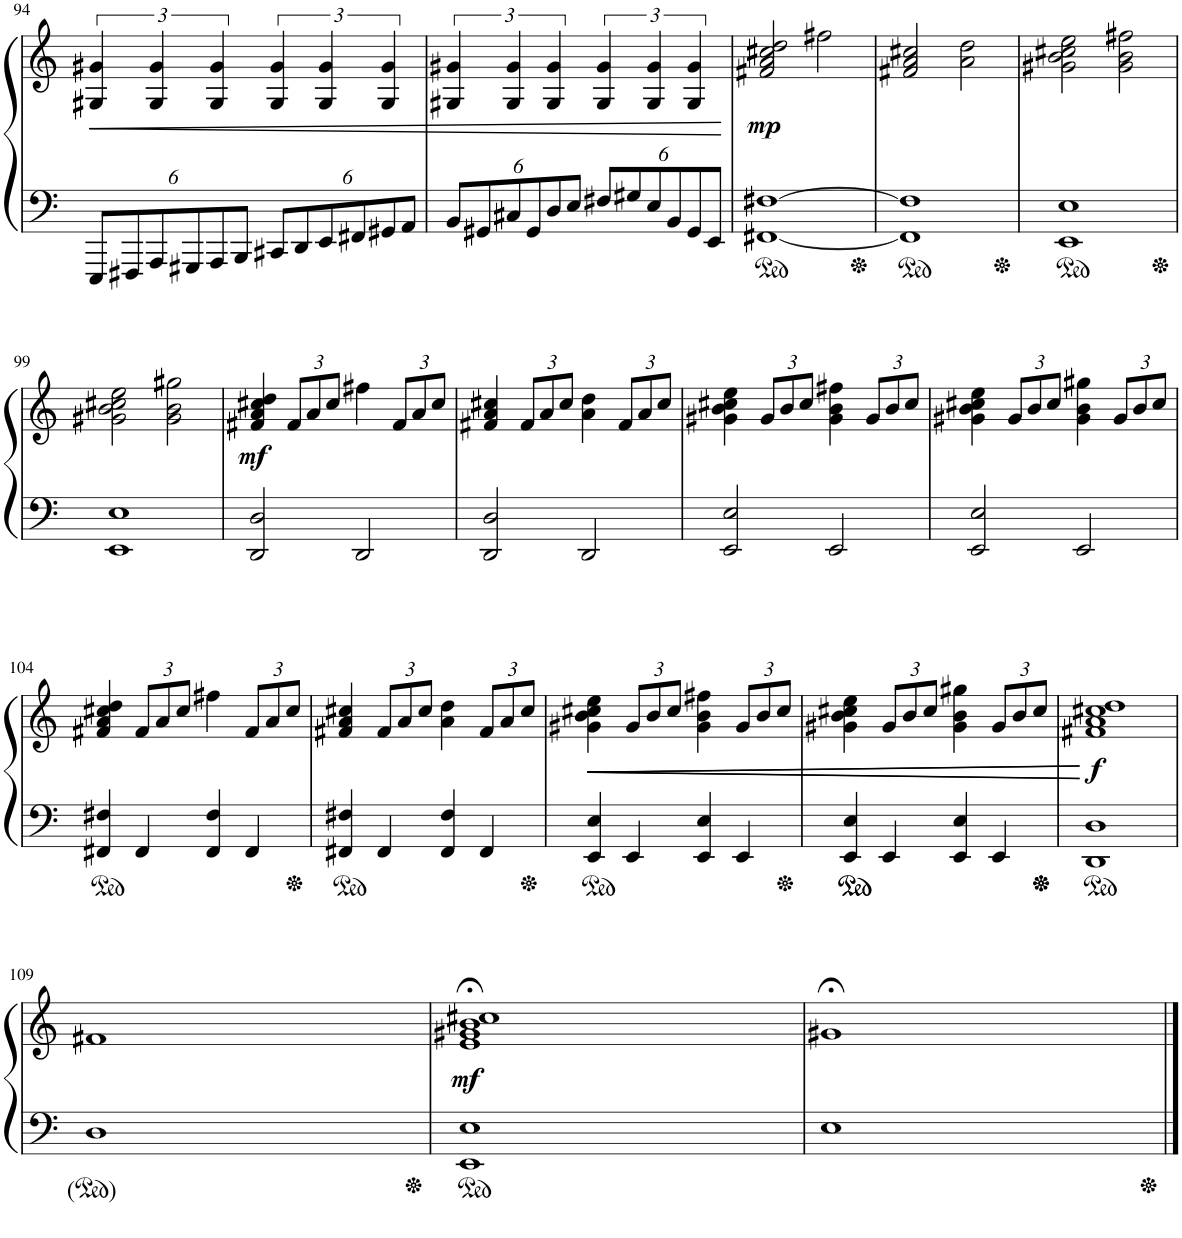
**kern	**kern	**dynam
*part1	*part1	*part1
*staff2	*staff1	*staff1/2
*I"Piano	*	*
*I'Pno.	*	*
!!LO:PB:g=z
*clefF4	*clefG2	*
*k[]	*k[]	*
*M4/4	*M4/4	*
*Xbrackettup	*	*
=94	=94	=94
!	!	!LO:HP:b
12EEE/L	6G#X/ 6g#X/	<
12FFF#X/	.	.
12AAA/	6G#/ 6g#/	.
12GGG#X/	.	.
12AAA/	6G#/ 6g#/	.
12BBB/J	.	.
12CC#X/L	6G#/ 6g#/	.
12DD/	.	.
12EE/	6G#/ 6g#/	.
12FF#X/	.	.
12GG#X/	6G#/ 6g#/	.
12AA/J	.	.
=95	=95	=95
12BB/L	6G#X/ 6g#X/	.
12GG#X/	.	.
12C#X/	6G#/ 6g#/	.
12GG#/	.	.
12D/	6G#/ 6g#/	.
12E/J	.	.
12F#X/L	6G#/ 6g#/	.
12G#X/	.	.
12E/	6G#/ 6g#/	.
12BB/	.	.
12GG#/	6G#/ 6g#/	.
12EE/J	.	.
.	.	[
=96	=96	=96
!	!	!LO:DY:b
[1FF#X [1F#X	2f#X/ 2a/ 2cc#X/ 2dd/	mp
.	2ff#X\	.
=97	=97	=97
1FF#] 1F#]	2f#X/ 2a/ 2cc#X/	.
.	2a\ 2dd\	.
=98	=98	=98
1EE 1E	2g#X\ 2b\ 2cc#X\ 2ee\	.
.	2g#\ 2b\ 2ff#X\	.
!!LO:LB:g=z
=99	=99	=99
1EE 1E	2g#X\ 2b\ 2cc#X\ 2ee\	.
.	2g#\ 2b\ 2gg#X\	.
=100	=100	=100
!	!	!LO:DY:b
2DD/ 2D/	4f#X/ 4a/ 4cc#X/ 4dd/	mf
*	*Xbrackettup	*
.	12f#/L	.
.	12a/	.
.	12cc#/J	.
2DD/	4ff#X\	.
.	12f#/L	.
.	12a/	.
.	12cc#/J	.
=101	=101	=101
2DD/ 2D/	4f#X/ 4a/ 4cc#X/	.
.	12f#/L	.
.	12a/	.
.	12cc#/J	.
2DD/	4a\ 4dd\	.
.	12f#/L	.
.	12a/	.
.	12cc#/J	.
=102	=102	=102
2EE/ 2E/	4g#X\ 4b\ 4cc#X\ 4ee\	.
.	12g#/L	.
.	12b/	.
.	12cc#/J	.
2EE/	4g#\ 4b\ 4ff#X\	.
.	12g#/L	.
.	12b/	.
.	12cc#/J	.
=103	=103	=103
2EE/ 2E/	4g#X\ 4b\ 4cc#X\ 4ee\	.
.	12g#/L	.
.	12b/	.
.	12cc#/J	.
2EE/	4g#\ 4b\ 4gg#X\	.
.	12g#/L	.
.	12b/	.
.	12cc#/J	.
!!LO:LB:g=z
=104	=104	=104
4FF#X/ 4F#X/	4f#X/ 4a/ 4cc#X/ 4dd/	.
4FF#/	12f#/L	.
.	12a/	.
.	12cc#/J	.
4FF#/ 4F#/	4ff#X\	.
4FF#/	12f#/L	.
.	12a/	.
.	12cc#/J	.
=105	=105	=105
4FF#X/ 4F#X/	4f#X/ 4a/ 4cc#X/	.
4FF#/	12f#/L	.
.	12a/	.
.	12cc#/J	.
4FF#/ 4F#/	4a\ 4dd\	.
4FF#/	12f#/L	.
.	12a/	.
.	12cc#/J	.
=106	=106	=106
!	!	!LO:HP:b
4EE/ 4E/	4g#X\ 4b\ 4cc#X\ 4ee\	<
!	!	!LO:HP:b
4EE/	12g#/L	<
.	12b/	.
.	12cc#/J	.
4EE/ 4E/	4g#\ 4b\ 4ff#X\	.
4EE/	12g#/L	.
.	12b/	.
.	12cc#/J	.
=107	=107	=107
4EE/ 4E/	4g#X\ 4b\ 4cc#X\ 4ee\	.
4EE/	12g#/L	.
.	12b/	.
.	12cc#/J	.
4EE/ 4E/	4g#\ 4b\ 4gg#X\	.
4EE/	12g#/L	.
.	12b/	.
.	12cc#/J	.
.	.	[ [
=108	=108	=108
!	!	!LO:DY:b
1DD 1D	1f#X 1a 1cc#X 1dd	f
!!LO:LB:g=z
=109	=109	=109
1D	1f#X	.
=110	=110	=110
!	!	!LO:DY:b
1EE 1E	1e;< 1g#X;< 1b;< 1cc#X;<	mf
=111	=111	=111
1E	1g#X;<	.
==	==	==
*-	*-	*-
